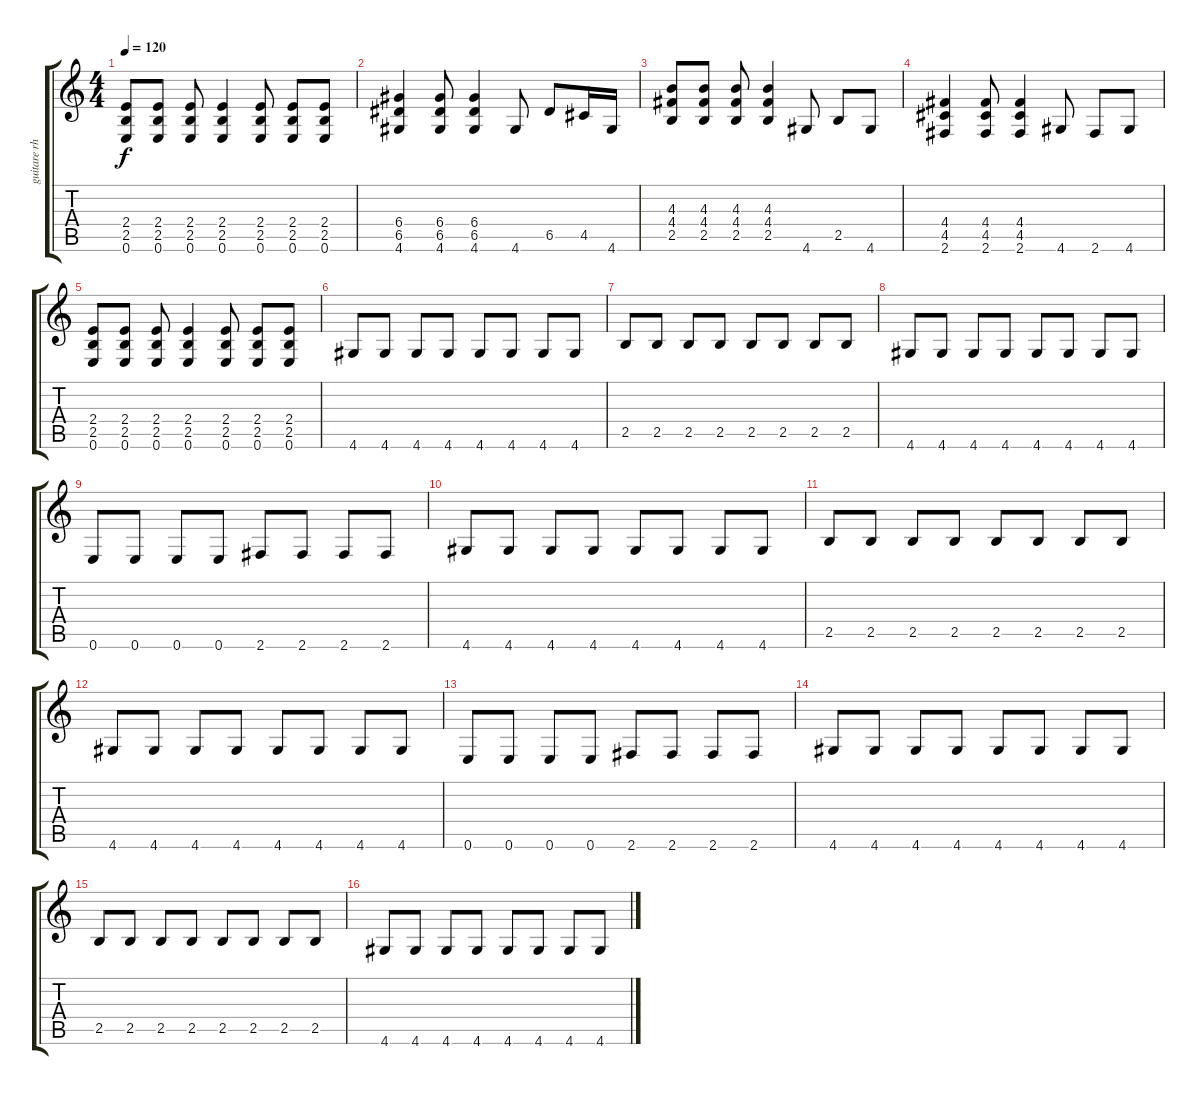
\track ("guitare rhytmique" "guitare rh") {instrument acousticguitarsteel}
\staff {score tabs}
\tuning (E4 B3 G3 D3 A2 E2) {hide}
\ts (4 4)
\tempo 120
\clef g2
\ks c
(2.4 2.5 0.6).8{dy f} (2.4 2.5 0.6).8 (2.4 2.5 0.6).8 (2.4 2.5 0.6).4 (2.4 2.5 0.6).8 (2.4 2.5 0.6).8 (2.4 2.5 0.6).8 |
(6.4 6.5 4.6).4 (6.4 6.5 4.6).8 (6.4 6.5 4.6).4 4.6.8 6.5.8 4.5.16 4.6.16 |
(4.3 4.4 2.5).8 (4.3 4.4 2.5).8 (4.3 4.4 2.5).8 (4.3 4.4 2.5).4 4.6.8 2.5.8 4.6.8 |
(4.4 4.5 2.6).4 (4.4 4.5 2.6).8 (4.4 4.5 2.6).4 4.6.8 2.6.8 4.6.8 |
(2.4 2.5 0.6).8 (2.4 2.5 0.6).8 (2.4 2.5 0.6).8 (2.4 2.5 0.6).4 (2.4 2.5 0.6).8 (2.4 2.5 0.6).8 (2.4 2.5 0.6).8 |
4.6.8{volume 4 instrument distortionguitar} 4.6.8 4.6.8 4.6.8 4.6.8 4.6.8 4.6.8 4.6.8 |
2.5.8 2.5.8 2.5.8 2.5.8 2.5.8 2.5.8 2.5.8 2.5.8 |
4.6.8 4.6.8 4.6.8 4.6.8 4.6.8 4.6.8 4.6.8 4.6.8 |
0.6.8 0.6.8 0.6.8 0.6.8 2.6.8 2.6.8 2.6.8 2.6.8 |
4.6.8{volume 4 instrument distortionguitar} 4.6.8 4.6.8 4.6.8 4.6.8 4.6.8 4.6.8 4.6.8 |
2.5.8 2.5.8 2.5.8 2.5.8 2.5.8 2.5.8 2.5.8 2.5.8 |
4.6.8 4.6.8 4.6.8 4.6.8 4.6.8 4.6.8 4.6.8 4.6.8 |
0.6.8 0.6.8 0.6.8 0.6.8 2.6.8 2.6.8 2.6.8 2.6.8 |
4.6.8{volume 4 instrument distortionguitar} 4.6.8 4.6.8 4.6.8 4.6.8 4.6.8 4.6.8 4.6.8 |
2.5.8 2.5.8 2.5.8 2.5.8 2.5.8 2.5.8 2.5.8 2.5.8 |
4.6.8 4.6.8 4.6.8 4.6.8 4.6.8 4.6.8 4.6.8 4.6.8
